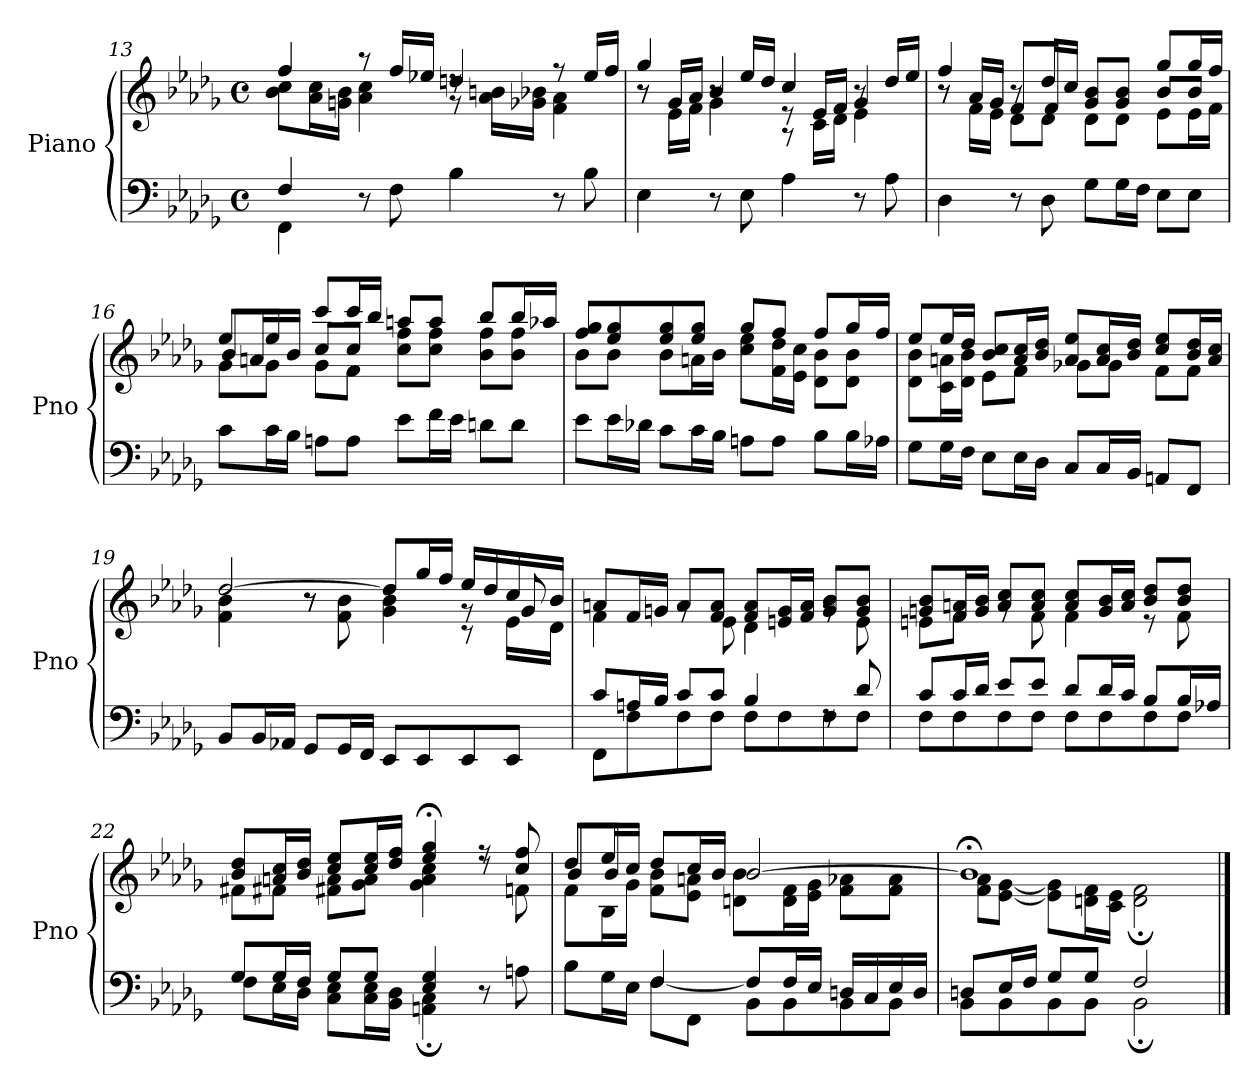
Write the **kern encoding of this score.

**kern	**kern
*part1	*part1
*staff2	*staff1
*I"Piano	*
*I'Pno	*
!!LO:PB:g=z
*clefF4	*clefG2
*k[b-e-a-d-g-]	*k[b-e-a-d-g-]
*M4/4	*M4/4
*met(c)	*met(c)
=13	=13
*^	*^
*	*^	*	*^
*	*	*	*	*	*^
2ryy	4F/	4FF\	4ff/	8b-\ 8cc\L	2ryy	4ryy
.	.	.	.	16a-\ 16cc\L	.	.
.	.	.	.	16gn\ 16b-\JJ	.	.
.	8r	2.ryy	8r	4a-\ 4cc\	.	2.ryy
.	8F\	.	16ff/LL	.	.	.
.	.	.	16ee-X/JJ	.	.	.
8ryy	4B-\	.	4ddn/	8rdd	8rg	.
4.ryy	.	.	.	16a-\ 16bni\LL	4.ryy	.
.	.	.	.	16g-X\ 16b-\JJ	.	.
.	8r	.	8r	4f\ 4a-\	.	.
.	8B-\	.	16ee-/LL	.	.	.
.	.	.	16ff/JJ	.	.	.
*v	*v	*v	*	*	*	*
*	*	*	*v	*v
=14	=14	=14	=14
4E-\	4gg-/	8r	8r
.	.	16e-\LL	16g-/LL
.	.	16f\JJ	16a-/JJ
8r	8r	4g-\	4b-/
8E-\	16ee-/LL	.	.
.	16dd-/JJ	.	.
4A-\	4cc/	8re	8rA
.	.	16c\LL	16e-/LL
.	.	16d-\JJ	16f/JJ
8r	8r	4e-\	4g-/
8A-\	16dd-/LL	.	.
.	16ee-/JJ	.	.
!!LO:LB:g=z	!!	!!
=15	=15	=15	=15
*^	*	*	*
2ryy	4D-\	4ff/	8r	8r
.	.	.	16f\LL	16a-/LL
.	.	.	16e-\JJ	16g-/JJ
.	8r	8r	8d-\L	8f/L
.	8D-\	16dd-/LL	8d-\J	8f/J
.	.	16cc/JJ	.	.
4ryy	8G-\L	8g-/ 8b-/L	8d-\L	4ryy
.	16G-\L	8g-/ 8b-/J	8d-\J	.
.	16F\JJ	.	.	.
4ryy	8E-\L	8gg-/L	8e-\L	8b-/L
.	8E-\J	16gg-/L	16e-\L	8b-/J
.	.	16ff/JJ	16f\JJ	.
=16	=16	=16	=16	=16
2ryy	8c\L	8ee-/L	8g-\L	8b-/L
.	16c\L	8ee-/J	8g-\J	16an/L
.	16B-\JJ	.	.	16b-/JJ
.	8An\L	8ccc/L	8g-\L	8cc/L
.	8A\J	16ccc/L	8f\J	8cc/J
.	.	16bb-/JJ	.	.
2ryy	8e-\L	8aan/L	8cc\ 8ff\L	2ryy
.	16f\L	8aa/J	8cc\ 8ff\J	.
.	16e-\JJ	.	.	.
.	8dn\L	8bb-/L	8b-\ 8ff\L	.
.	8d\J	16bb-/L	8b-\ 8ff\J	.
.	.	16aa-X/JJ	.	.
*v	*v	*	*	*
*	*	*v	*v
!!LO:LB:g=z
=17	=17	=17
8e-\L	8ff/ 8gg-/L	8b-\L
16e-\L	8ee-/ 8gg-/	8b-\J
16d-X\JJ	.	.
8c\L	8ee-/ 8gg-/	8b-\L
16c\L	8ee-/ 8gg-/J	16an\L
16B-\JJ	.	16b-\JJ
8An\L	8gg-/L	8cc\ 8ee-\L
8A\J	8ff/J	16f\ 16dd-\L
.	.	16e-\ 16cc\JJ
8B-\L	8ff/L	8d-\ 8b-\L
16B-\L	16gg-/L	8d-\ 8b-\J
16A-X\JJ	16ff/JJ	.
=18	=18	=18
8G-\L	8ee-/L	8d-\ 8b-\L
16G-\L	16ee-/L	16c\ 16an\L
16F\JJ	16dd-/JJ	16d-\ 16b-\JJ
8E-\L	8b-/ 8cc/L	8e-\L
16E-\L	16a/ 16cc/L	8f\J
16D-\JJ	16b-/ 16dd-/JJ	.
8C/L	8a/ 8ee-/L	8g-X\L
16C/L	16a/ 16cc/L	8g-\J
16BB-/JJ	16b-/ 16dd-/JJ	.
8AAn/L	8cc/ 8ee-/L	8f\L
8FF/J	16b-/ 16dd-/L	8f\J
.	16a/ 16cc/JJ	.
!!LO:LB:g=z
=19	=19	=19
*^	*	*^
4ryy	8BB-/L	[2dd-/	4f\ 4b-\	4ryy
.	16BB-/L	.	.	.
.	16AA-X/JJ	.	.	.
8ryy	8GG-/L	.	8r	8r
4.ryy	16GG-/L	.	8f\ 8b-\	4.ryy
.	16FF/JJ	.	.	.
.	8EE-/L	8dd-/L]	4g-\ 4b-\	.
.	8EE-/	16gg-/L	.	.
.	.	16ff/JJ	.	.
4ryy	8EE-/	16ee-/LL	8rg	8rc
.	.	16dd-/	.	.
.	8EE-/J	16cc/	16e-\LL	8g-/
.	.	16b-/JJ	16d-\JJ	.
*	*	*	*v	*v
!!LO:LB:g=z
=20	=20	=20	=20
8c/L	8FF\L	8an/L	4f\
16An/L	8F\	16f/L	.
16B-/JJ	.	16gn/JJ	.
8c/L	8F\	8a/L	8rg
8c/J	8F\J	8f/ 8a/J	8e-\
4B-/	8F\L	8f/ 8a/L	4d-\
.	8F\	16en/ 16g/L	.
.	.	16f/ 16a/JJ	.
8rF	8F\	8g/ 8b-/L	8rg
8d-/	8F\J	8g/ 8b-/J	8e\
=21	=21	=21	=21
8c/L	8F\L	8gn/ 8b-/L	8en\L
16c/L	8F\	16f/ 16an/L	8f\J
16d-/JJ	.	16g/ 16b-/JJ	.
8e-/L	8F\	8a/ 8cc/L	8rg
8e-/J	8F\J	8a/ 8cc/J	8f\
8d-/L	8F\L	8a/ 8cc/L	4f\
16d-/L	8F\	16g/ 16b-/L	.
16c/JJ	.	16a/ 16cc/JJ	.
8B-/L	8F\	8b-/ 8dd-/L	8r
16B-/L	8F\J	8b-/ 8dd-/J	8f\
16A-X/JJ	.	.	.
!!LO:LB:g=z
=22	=22	=22	=22
*	*	*	*^
8G-/L	8F\L	8b-/ 8dd-/L	8f#Xi\L	2.ryy
16G-/L	16E-\L	16an/ 16cc/L	8f#Xi\J	.
16F/JJ	16D-\JJ	16b-/ 16dd-/JJ	.	.
8G-/L	8C\ 8E-\L	8cc/ 8ee-/L	8f#Xi\ 8a\L	.
8G-/J	16C\ 16E-\L	16cc/ 16ee-/L	8g-\ 8a\J	.
.	16BB-\ 16D-\JJ	16dd-/ 16ff/JJ	.	.
4E-/ 4G-/	4AAn\; 4C\;	4ee-/;< 4gg-/;<	4g-\ 4a\ 4cc\	.
8r	4ryy	8r	8rdd	4ryy
8An\	.	8cc/ 8ff/	8f\	.
=23	=23	=23	=23	=23
*	*^	*	*	*^
4ryy	8B-\L	4ryy	8dd-/L	8f\L	8b-/L	4ryy
.	16G-\L	.	16ee-/L	16B-\L	8b-/J	.
.	16E-\JJ	.	16cc/JJ	16g-\JJ	.	.
2.ryy	[4F/	8F\L	8dd-/L	8f\ 8b-\L	2.ryy	2.ryy
.	.	8FF\J	16cc/L	8e-\ 8an\J	.	.
.	.	.	16b-/JJ	.	.	.
.	8F/L]	8BB-\L	[2b-/	8dn\ 8b-\L	.	.
.	16F/L	8BB-\	.	16d\ 16f\L	.	.
.	16E-/JJ	.	.	16e-\ 16g-\JJ	.	.
.	16Dn/LL	8BB-\	.	8f\ 8a-X\L	.	.
.	16C/	.	.	.	.	.
.	16E-/	8BB-\J	.	8f\ 8a-\J	.	.
.	16D/JJ	.	.	.	.	.
*	*v	*v	*	*	*	*
*	*	*	*v	*v	*v
=24	=24	=24	=24
8Dn/L	8BB-\L	1b-;<]	8f\ 8a-\L
16E-/L	8BB-\	.	[8e-\ [8g-\J
16F/JJ	.	.	.
8G-/L	8BB-\	.	8e-\] 8g-\]L
8G-/J	8BB-\J	.	16dn\ 16f\L
.	.	.	16c\ 16e-\JJ
2F/	2BB-;\	.	2d\; 2f\;
*v	*v	*	*
*	*v	*v
==	==
*-	*-
